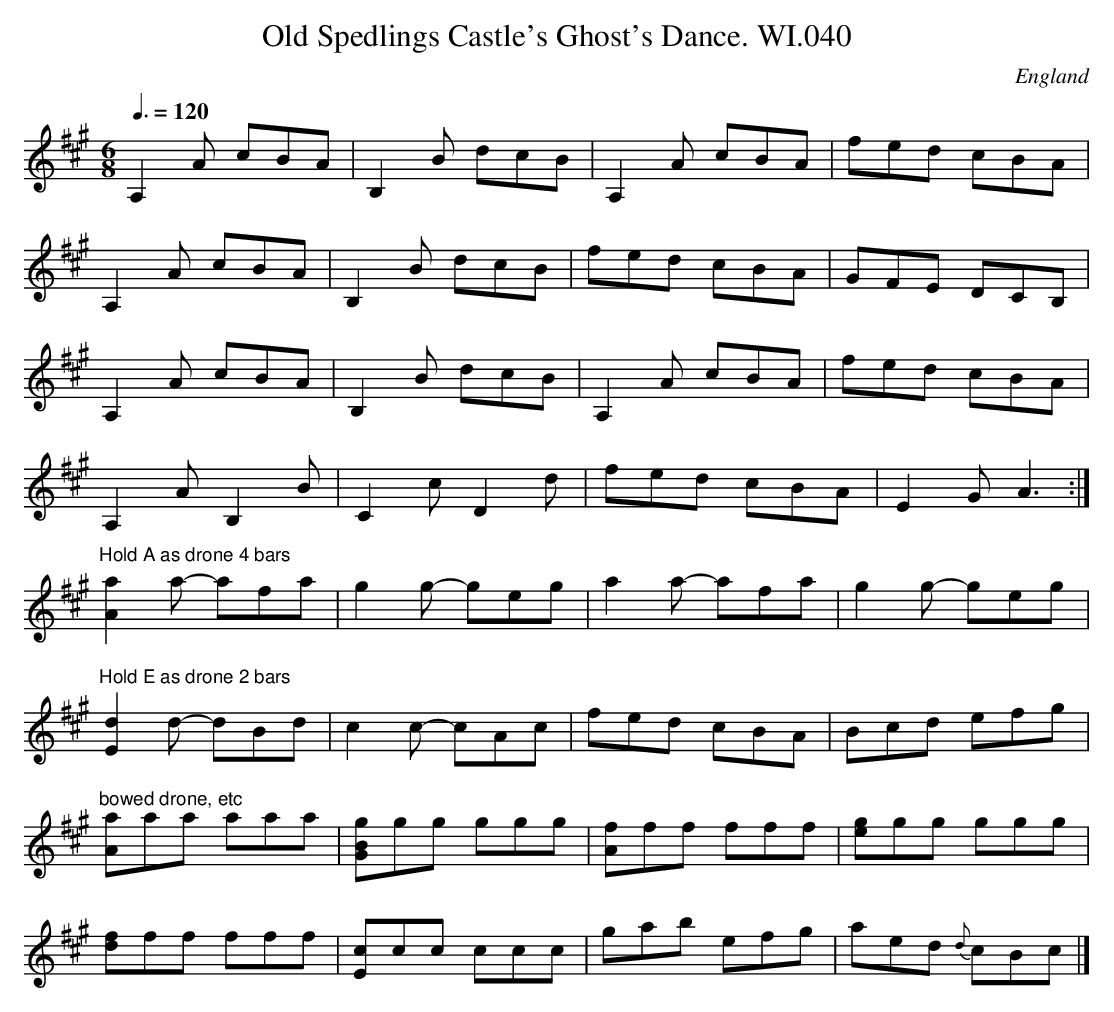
X:1
T:Old Spedlings Castle's Ghost's Dance. WI.040
M:6/8
L:1/8
Q:3/8=120
O:England
K:A major
A,2A cBA|B,2B dcB|A,2A cBA|fed cBA|!
A,2A cBA|B,2B dcB|fed cBA| GFE DCB,|!
A,2A cBA|B,2B dcB|A,2A cBA|fed cBA|!
A,2A B,2B|C2c D2d|fed cBA|E2G A3:|!
"Hold A as drone 4 bars"\
[A2a2]a -afa|g2g -geg|a2a -afa|g2g -geg|!
"Hold E as drone 2 bars"\
[E2d2]d -dBd|c2c -cAc|fed cBA|Bcd efg|!
"bowed drone, etc"[Aa]aa aaa|[GBg]gg ggg|[Af]ff fff|[eg]gg ggg|!
[df]ff fff|[Ec]cc ccc|gab efg|aed {d}cBc|]
